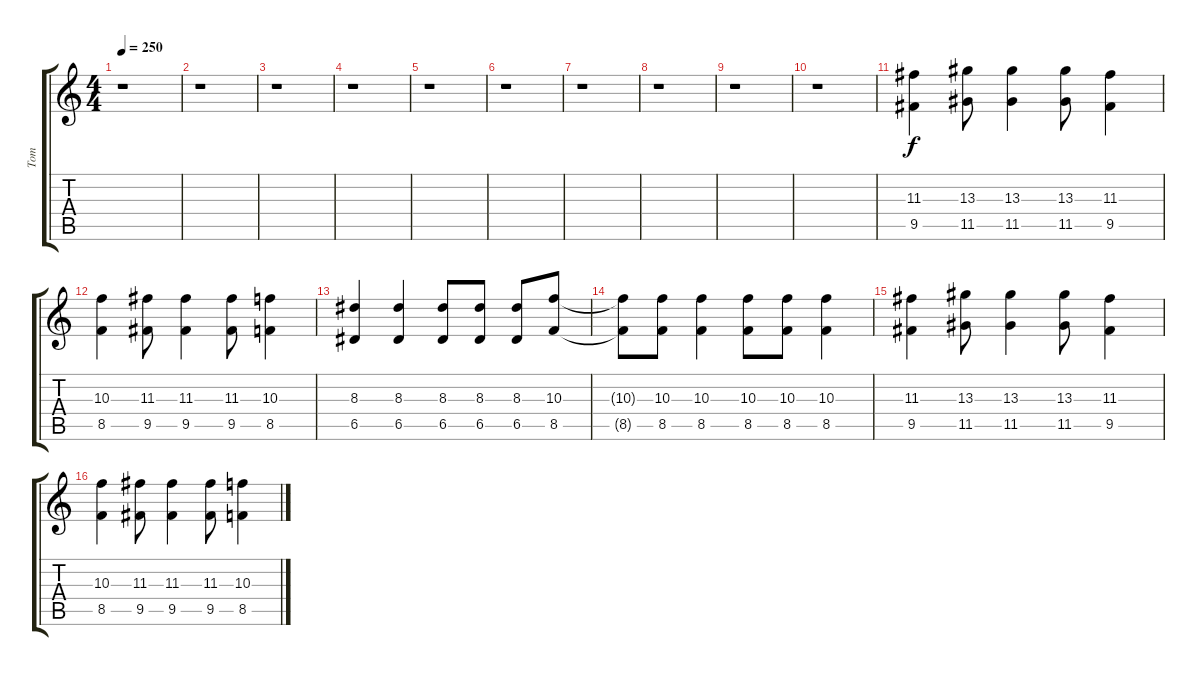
\track ("Tom" "Tom") {instrument distortionguitar}
\staff {score tabs}
\tuning (E4 B3 G3 D3 A2 E2) {hide}
\ts (4 4)
\tempo 250
\clef g2
\ks c
r.1{dy f} |
r.1 |
r.1 |
r.1 |
r.1 |
r.1 |
r.1 |
r.1 |
r.1 |
r.1 |
(11.3 9.5).4 (13.3 11.5).8 (13.3 11.5).4 (13.3 11.5).8 (11.3 9.5).4 |
(10.3 8.5).4 (11.3 9.5).8 (11.3 9.5).4 (11.3 9.5).8 (10.3 8.5).4 |
(8.3 6.5).4 (8.3 6.5).4 (8.3 6.5).8 (8.3 6.5).8 (8.3 6.5).8 (10.3 8.5).8 |
(10.3{t} 8.5{t}).8 (10.3 8.5).8 (10.3 8.5).4 (10.3 8.5).8 (10.3 8.5).8 (10.3 8.5).4 |
(11.3 9.5).4 (13.3 11.5).8 (13.3 11.5).4 (13.3 11.5).8 (11.3 9.5).4 |
(10.3 8.5).4 (11.3 9.5).8 (11.3 9.5).4 (11.3 9.5).8 (10.3 8.5).4
